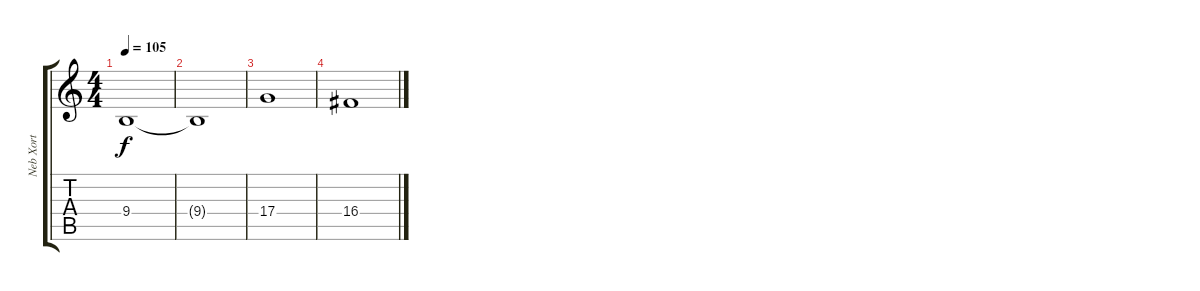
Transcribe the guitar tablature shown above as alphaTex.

\track ("Neb Xort" "Neb Xort") {instrument stringensemble1}
\staff {score tabs}
\tuning (E4 B3 G3 D3 A2 E2) {hide}
\ts (4 4)
\tempo 105
\clef g2
\ks c
9.4.1{dy f} |
9.4{t}.1 |
17.4.1 |
16.4.1
